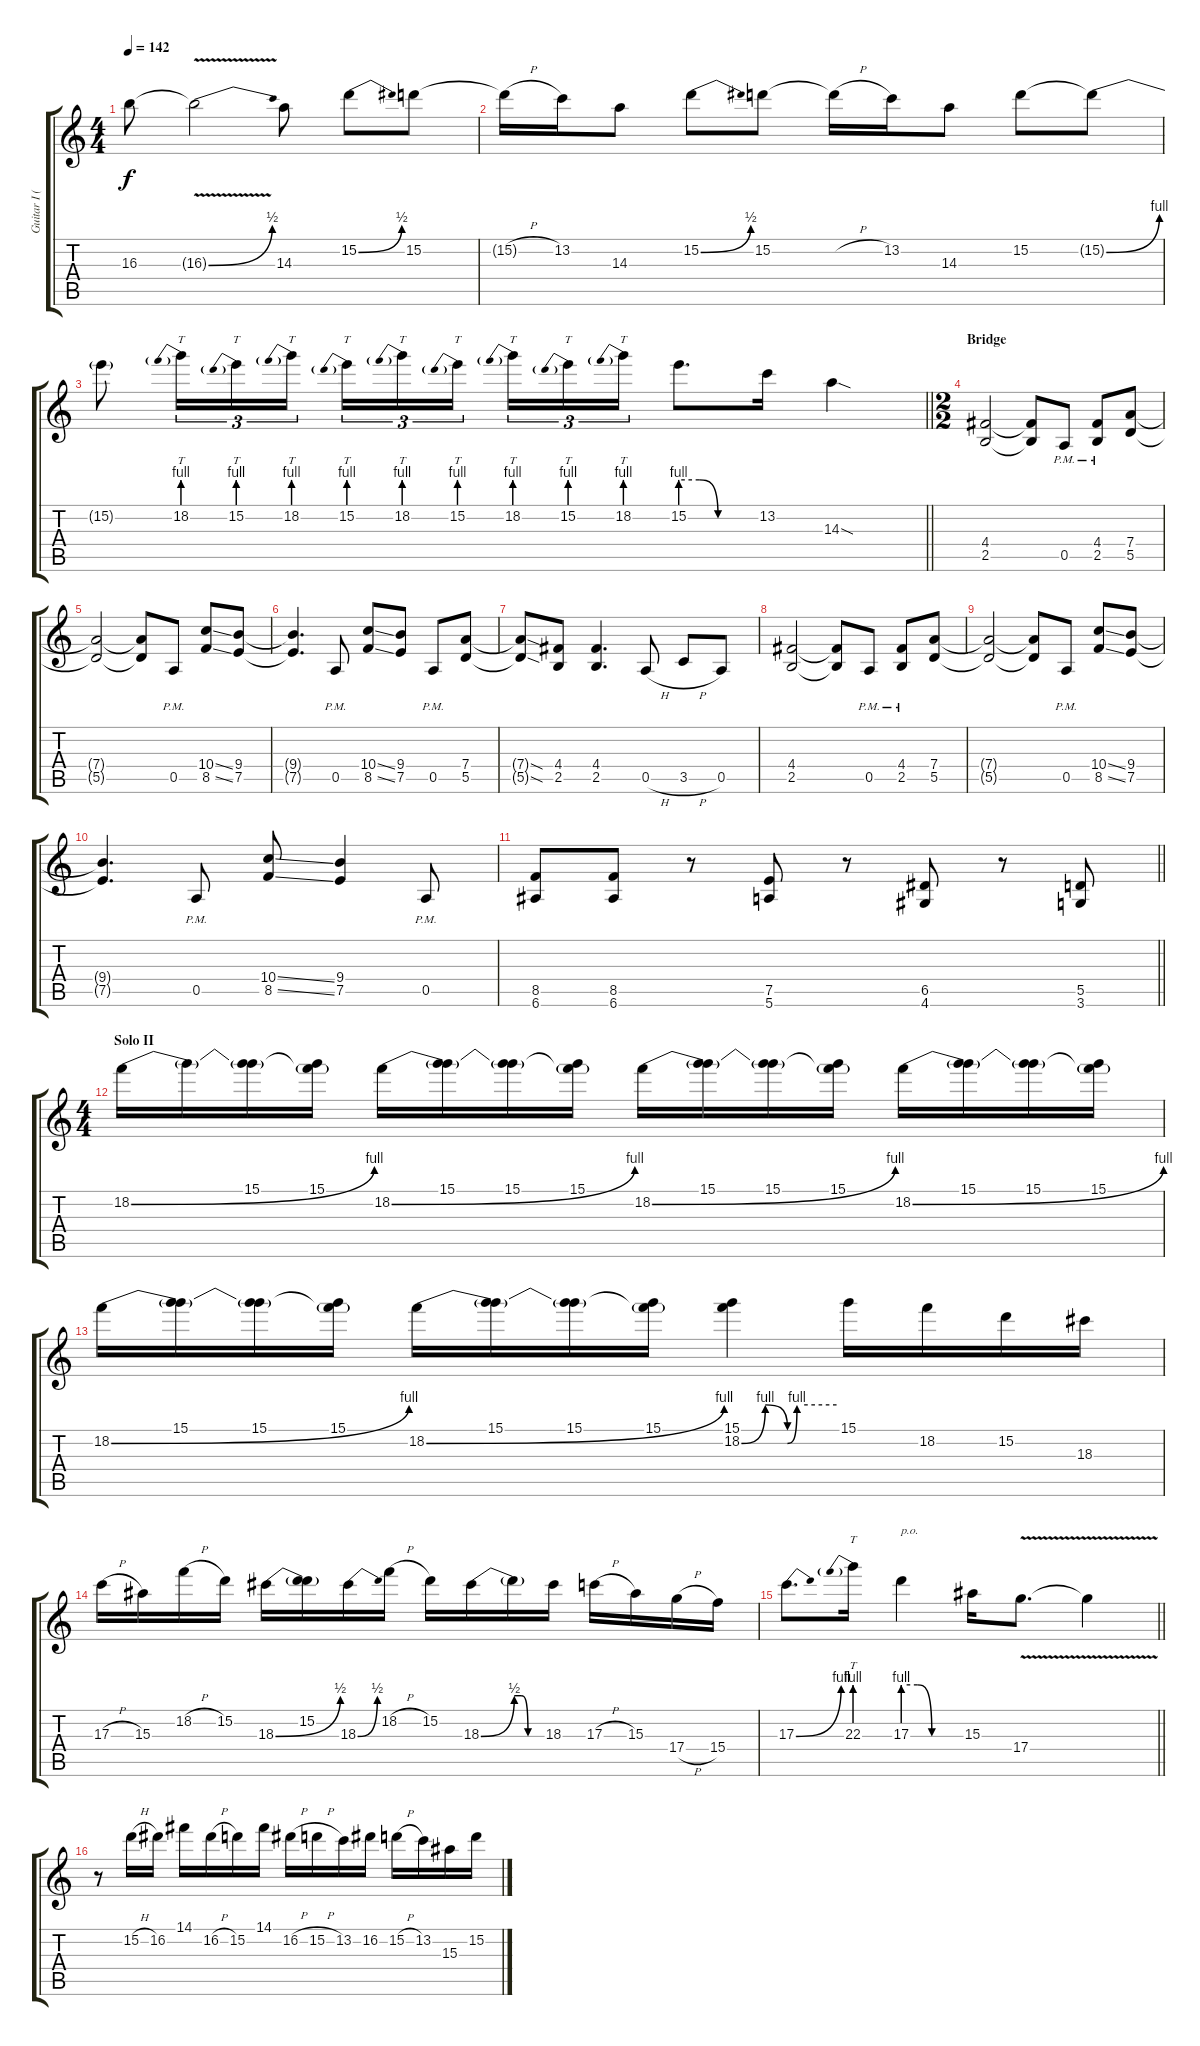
\track ("Guitar I (Lead)" "Guitar I (") {instrument distortionguitar}
\staff {score tabs}
\tuning (E4 B3 G3 D3 A2 E2) {hide}
\ts (4 4)
\tempo 142
\clef g2
\ks c
16.3{t}.8{dy f} 16.3{be (bend 0 0 60 2) v t}.2 14.3.8 15.2{be (bend 0 0 60 2)}.8 15.2.8 |
15.2{h t}.16 13.2.16 14.3.8 15.2{be (bend 0 0 60 2)}.8 15.2.8 15.2{h t}.16 13.2.16 14.3.8 15.2.8 15.2{be (bend 0 0 60 4) t}.8 |
\barLineRight lightlight
15.2{t}.8 18.2{be (prebend 0 4 60 4)}.16{tt tu (3 2)} 15.2{be (prebend 0 4 60 4)}.16{tt tu (3 2)} 18.2{be (prebend 0 4 60 4)}.16{tt tu (3 2)} 15.2{be (prebend 0 4 60 4)}.16{tt tu (3 2)} 18.2{be (prebend 0 4 60 4)}.16{tt tu (3 2)} 15.2{be (prebend 0 4 60 4)}.16{tt tu (3 2) beam splitsecondary} 18.2{be (prebend 0 4 60 4)}.16{tt tu (3 2)} 15.2{be (prebend 0 4 60 4)}.16{tt tu (3 2)} 18.2{be (prebend 0 4 60 4)}.16{tt tu (3 2)} 15.2{be (custom 0 4 15 4 30 0 60 0)}.8{d} 13.2.16 14.3{sod}.4 |
\ts (2 2)
\section ("" "Bridge")
(4.4 2.5).2 (4.4{t} 2.5{t}).8 0.5{pm}.8 (4.4{pm} 2.5{pm}).8 (7.4 5.5).8 |
(7.4{t} 5.5{t}).2 (7.4{t} 5.5{t}).8 0.5{pm}.8 (10.4{ss} 8.5{ss}).8 (9.4 7.5).8 |
(9.4{t} 7.5{t}).4{d} 0.5{pm}.8 (10.4{ss} 8.5{ss}).8 (9.4 7.5).8 0.5{pm}.8 (7.4 5.5).8 |
(7.4{sod t} 5.5{sod t}).8 (4.4 2.5).8 (4.4 2.5).4{d} 0.5{h}.8 3.5{h}.8 0.5.8 |
(4.4 2.5).2 (4.4{t} 2.5{t}).8 0.5{pm}.8 (4.4{pm} 2.5{pm}).8 (7.4 5.5).8 |
(7.4{t} 5.5{t}).2 (7.4{t} 5.5{t}).8 0.5{pm}.8 (10.4{ss} 8.5{ss}).8 (9.4 7.5).8 |
(9.4{t} 7.5{t}).4{d} 0.5{pm}.8 (10.4{ss} 8.5{ss}).8 (9.4 7.5).4 0.5{pm}.8 |
\barLineRight lightlight
(8.5 6.6).8 (8.5 6.6).8 r.8 (7.5 5.6).8 r.8 (6.5 4.6).8 r.8 (5.5 3.6).8 |
\ts (4 4)
\section ("" "Solo II")
18.2{be (bend 0 0 60 4)}.16 18.2{t}.16 (15.1 18.2{t}).16 (15.1 18.2{t}).16 18.2{be (bend 0 0 60 4)}.16 (15.1 18.2{t}).16 (15.1 18.2{t}).16 (15.1 18.2{t}).16 18.2{be (bend 0 0 60 4)}.16 (15.1 18.2{t}).16 (15.1 18.2{t}).16 (15.1 18.2{t}).16 18.2{be (bend 0 0 60 4)}.16 (15.1 18.2{t}).16 (15.1 18.2{t}).16 (15.1 18.2{t}).16 |
18.2{be (bend 0 0 60 4)}.16 (15.1 18.2{t}).16 (15.1 18.2{t}).16 (15.1 18.2{t}).16 18.2{be (bend 0 0 60 4)}.16 (15.1 18.2{t}).16 (15.1 18.2{t}).16 (15.1 18.2{t}).16 (15.1 18.2{be (custom 0 0 15 4 29 0 35 4 60 4)}).4 15.1.16 18.2.16 15.2.16 18.3.16 |
17.3{h}.16 15.3.16 18.2{h}.16 15.2.16 18.3{be (bend 0 0 60 2)}.16 (15.2 18.3{t}).16 18.3{be (bend 0 0 60 2)}.16 18.2{h}.16 15.2.16 18.3{be (bend 0 0 60 2)}.16 18.3{be (custom 0 2 15 2 30 0 60 0) t}.16 18.3.16 17.3{h}.16 15.3.16 17.4{h}.16 15.4.16 |
\barLineRight lightlight
17.3{be (bend 0 0 60 4)}.8{d} 22.3{be (prebend 0 4 60 4)}.16{tt} 17.3{be (custom 0 4 15 4 30 0 60 0)}.4{txt "p.o."} 15.3.16 17.4{v}.8{d} 17.4{t}.4 |
r.8 15.2{h}.16 16.2.16 14.1.16 16.2{h}.16 15.2.16 14.1.16 16.2{h}.16 15.2{h}.16 13.2.16 16.2.16 15.2{h}.16 13.2.16 15.3.16 15.2.16
